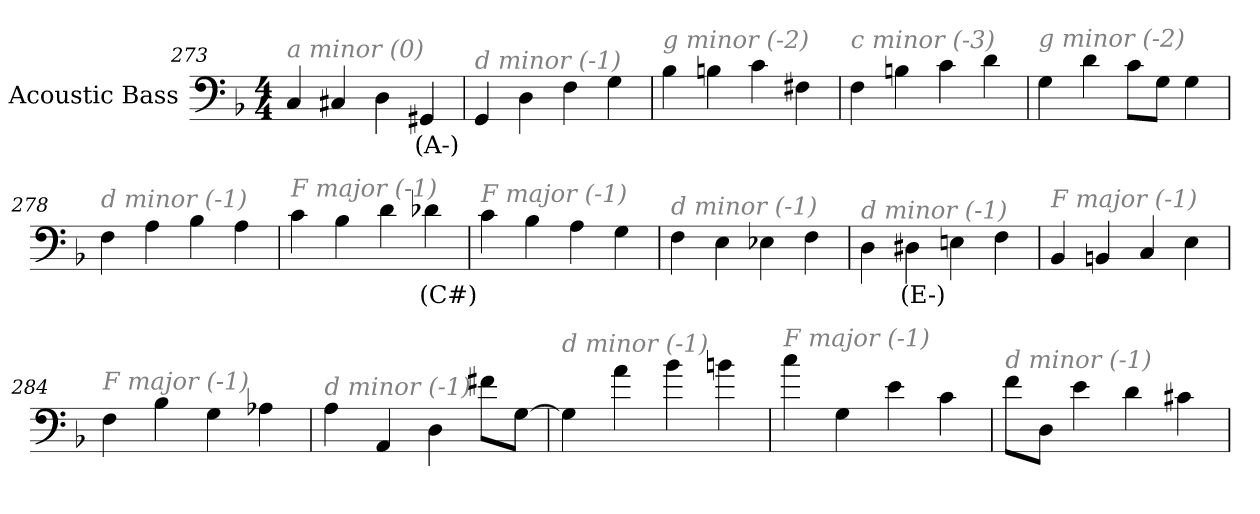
**kern	**text
*part1	*part1
*staff1	*staff1
*I"Acoustic Bass	*
*clefF4	*
*ITrd7c12	*
*k[b-]	*
*F:	*
*M4/4	*
=273	=273
!LO:TX:i:color=#808080:t=a minor (0)	!
4CC	.
4CC#X	.
4DD	.
4GGG#Xi	(A-)
=274	=274
!LO:TX:i:color=#808080:t=d minor (-1)	!
4GGG	.
4DD	.
4FF	.
4GG	.
=275	=275
!LO:TX:i:color=#808080:t=g minor (-2)	!
4BB-	.
4BBn	.
4C	.
4FF#X	.
=276	=276
!LO:TX:i:color=#808080:t=c minor (-3)	!
4FF	.
4BBn	.
4C	.
4D	.
=277	=277
!LO:TX:i:color=#808080:t=g minor (-2)	!
4GG	.
4D	.
8CL	.
8GGJ	.
4GG	.
=278	=278
!LO:TX:i:color=#808080:t=d minor (-1)	!
4FF	.
4AA	.
4BB-	.
4AA	.
=279	=279
!LO:TX:i:color=#808080:t=F major (-1)	!
4C	.
4BB-	.
4D	.
4D-Xi	(C#)
=280	=280
!LO:TX:i:color=#808080:t=F major (-1)	!
4C	.
4BB-	.
4AA	.
4GG	.
=281	=281
!LO:TX:i:color=#808080:t=d minor (-1)	!
4FF	.
4EE	.
4EE-X	.
4FF	.
=282	=282
!LO:TX:i:color=#808080:t=d minor (-1)	!
4DD	.
4DD#Xi	(E-)
4EEn	.
4FF	.
=283	=283
!LO:TX:i:color=#808080:t=F major (-1)	!
4BBB-	.
4BBBn	.
4CC	.
4EE	.
=284	=284
!LO:TX:i:color=#808080:t=F major (-1)	!
4FF	.
4BB-	.
4GG	.
4AA-X	.
=285	=285
!LO:TX:i:color=#808080:t=d minor (-1)	!
4AA	.
4AAA	.
4DD	.
8F#XL	.
[8GGJ	.
=286	=286
!LO:TX:i:color=#808080:t=d minor (-1)	!
4GG]	.
4A	.
4B-	.
4Bn	.
=287	=287
!LO:TX:i:color=#808080:t=F major (-1)	!
4c	.
4GG	.
4E	.
4C	.
=288	=288
!LO:TX:i:color=#808080:t=d minor (-1)	!
8FL	.
8DDJ	.
4E	.
4D	.
4C#X	.
=	=
*-	*-
